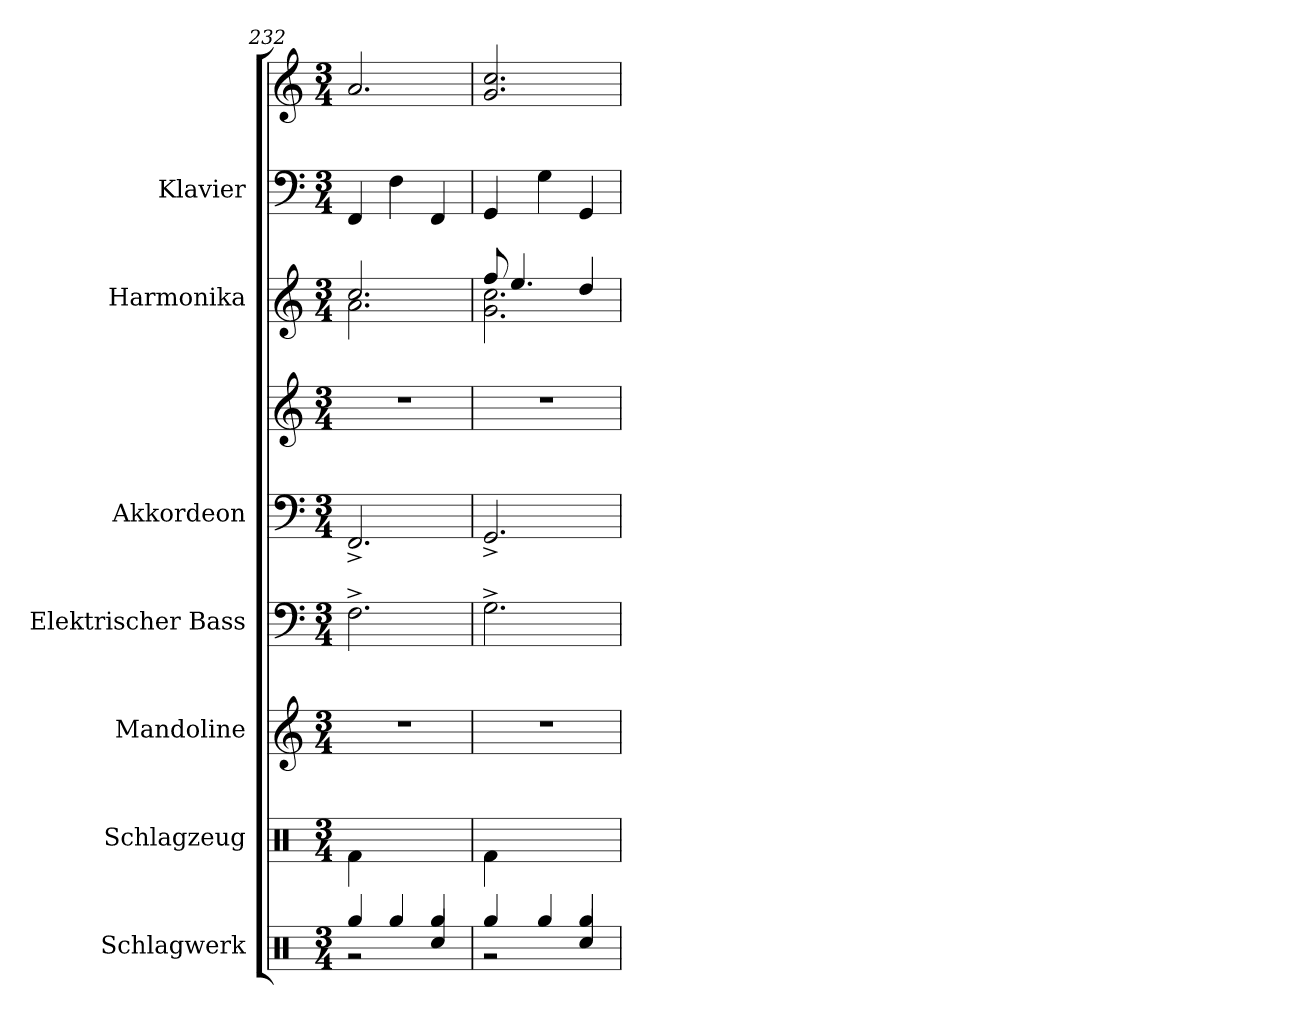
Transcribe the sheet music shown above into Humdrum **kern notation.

**kern	**kern	**kern	**kern	**kern	**kern	**kern	**kern	**kern
*part7	*part6	*part5	*part4	*part3	*part3	*part2	*part1	*part1
*staff9	*staff8	*staff7	*staff6	*staff5	*staff4	*staff3	*staff2	*staff1
*I"Schlagwerk	*I"Schlagzeug	*I"Mandoline	*I"Elektrischer Bass	*I"Akkordeon	*	*I"Harmonika	*I"Klavier	*
*I'Schlw.	*I'Schlgz.	*I'Mand.	*I'E-B.	*I'Akk.	*	*	*I'Klav.	*
*clefX	*clefX	*clefG2	*clefF4	*clefF4	*clefG2	*clefG2	*clefF4	*clefG2
*	*	*	*ITrd7c12	*	*	*	*	*
*k[]	*k[]	*k[]	*k[]	*k[]	*k[]	*k[]	*k[]	*k[]
*M3/4	*M3/4	*M3/4	*M3/4	*M3/4	*M3/4	*M3/4	*M3/4	*M3/4
=232	=232	=232	=232	=232	=232	=232	=232	=232
*^	*^	*	*	*	*	*^	*	*
4Rgg/	2r	2.ryy	4Rf\	2.r	2.FF^\	2.FF^/	2.r	2.cc/	2.a\	4FF/	2.a/
4Rgg/	.	.	2ryy	.	.	.	.	.	.	4F\	.
4Rgg/	4Rcc/	.	.	.	.	.	.	.	.	4FF/	.
=233	=233	=233	=233	=233	=233	=233	=233	=233	=233	=233	=233
4Rgg/	2r	2.ryy	4Rf\	2.r	2.GG^\	2.GG^/	2.r	8ff/	2.g\ 2.cc\	4GG/	2.g/ 2.cc/
.	.	.	.	.	.	.	.	4.ee/	.	.	.
4Rgg/	.	.	2ryy	.	.	.	.	.	.	4G\	.
4Rgg/	4Rcc/	.	.	.	.	.	.	4dd/	.	4GG/	.
*v	*v	*	*	*	*	*	*	*v	*v	*	*
*	*v	*v	*	*	*	*	*	*	*
=	=	=	=	=	=	=	=	=
*-	*-	*-	*-	*-	*-	*-	*-	*-
